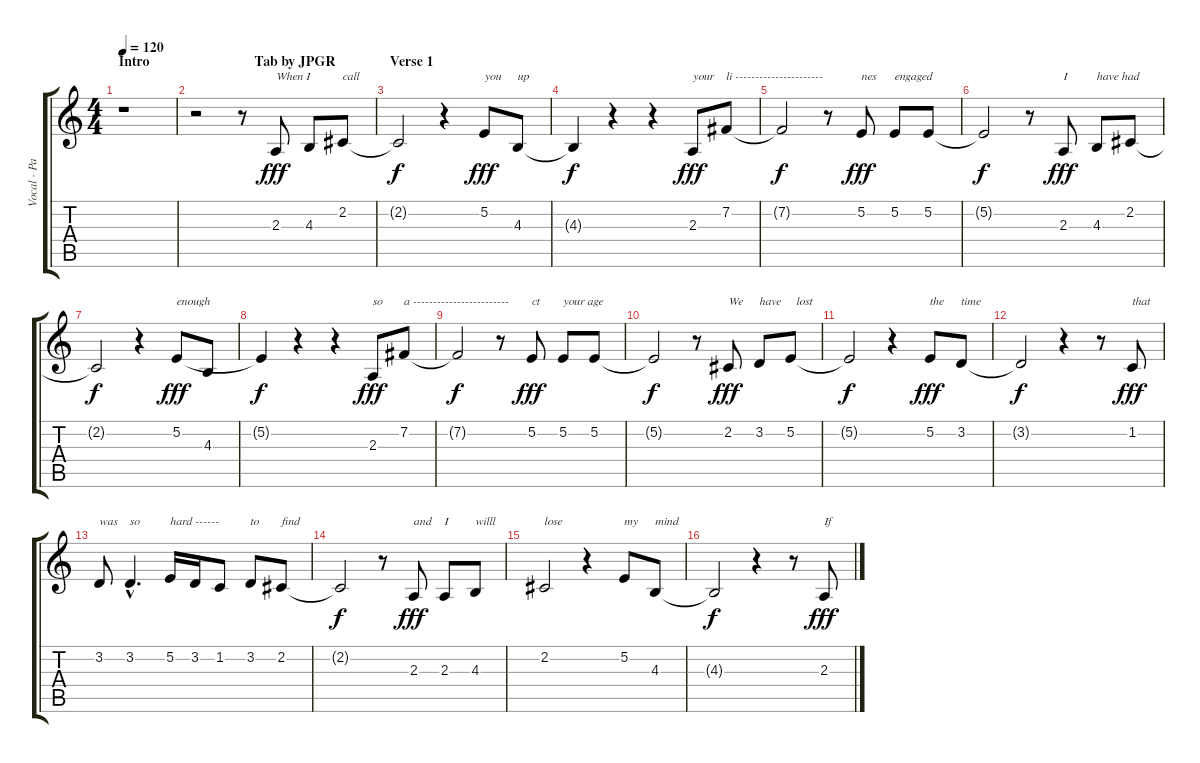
\track ("Vocal - Paul" "Vocal - Pa") {instrument altosax}
\staff {score tabs}
\tuning (E4 B3 G3 D3 A2 E2) {hide}
\ts (4 4)
\section ("" "Intro                              Tab by JPGR")
\tempo 120
\clef g2
\ks c
r.1{dy fff instrument altosax} |
r.2 r.8 2.3.8{txt "When I"} 4.3.8 2.2.8{txt "call"} |
\section ("" "Verse 1")
2.2{t}.2{dy f} r.4 5.2.8{txt "you" dy fff} 4.3.8{txt "up"} |
4.3{t}.4{dy f} r.4 r.4 2.3.8{txt "your" dy fff} 7.2.8{txt "li ----------------------"} |
7.2{t}.2{dy f} r.8 5.2.8{txt "nes" dy fff} 5.2.8{txt "engaged"} 5.2.8 |
5.2{t}.2{dy f} r.8 2.3.8{txt "I" dy fff} 4.3.8{txt "have had"} 2.2.8 |
2.2{t}.2{dy f} r.4 5.2.8{txt "enough" dy fff} 4.3.8 |
5.2{t}.4{dy f} r.4 r.4 2.3.8{txt "so" dy fff} 7.2.8{txt "a ------------------------"} |
7.2{t}.2{dy f} r.8 5.2.8{txt "ct" dy fff} 5.2.8{txt "your age"} 5.2.8 |
5.2{t}.2{dy f} r.8 2.2.8{txt "We" dy fff} 3.2.8{txt "have"} 5.2.8{txt "  lost"} |
5.2{t}.2{dy f} r.4 5.2.8{txt "the" dy fff} 3.2.8{txt "time"} |
3.2{t}.2{dy f} r.4 r.8 1.2.8{txt "that" dy fff} |
3.2.8{txt "was"} 3.2{hac}.4{d txt "so"} 5.2.16{txt "hard ------"} 3.2.16 1.2.8 3.2.8{txt "to"} 2.2.8{txt "find"} |
2.2{t}.2{dy f} r.8 2.3.8{txt "and" dy fff} 2.3.8{txt "I"} 4.3.8{txt "willl"} |
2.2.2{txt "lose"} r.4 5.2.8{txt "my"} 4.3.8{txt "mind"} |
4.3{t}.2{dy f} r.4 r.8 2.3.8{txt "If" dy fff}
